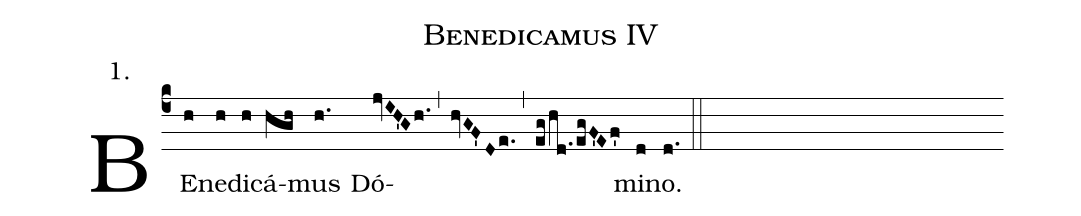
name:Benedicamus IV;
office-part:Kyriale;
mode:1;
annotation: 1.;
%%
(c4) BE(h)ne(h)di(h)cá(hgh)mus(h.) Dó(jvIH'Gh.)(,)(hvGF'De.)(,)(eg/hd./egF'Ef')mi(d)no.(d.) (::)
